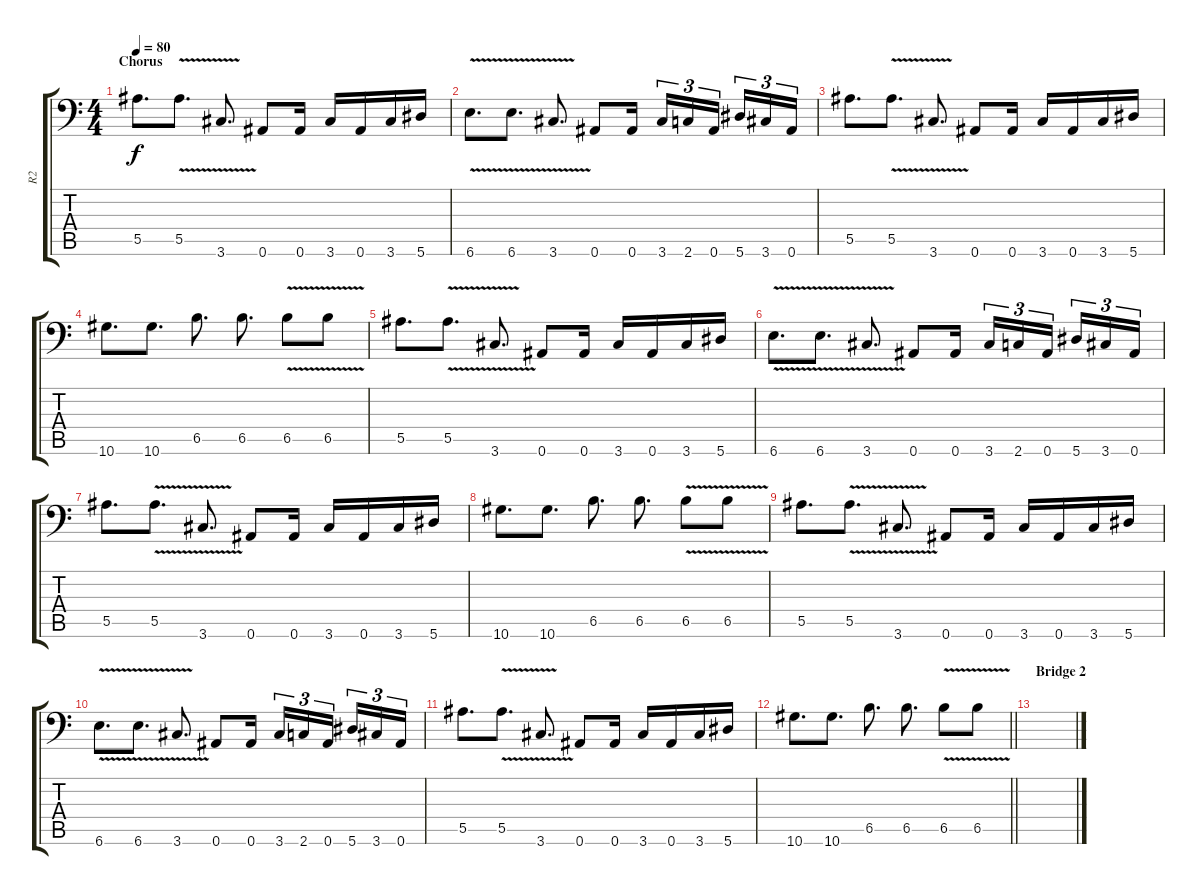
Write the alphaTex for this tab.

\track ("R2" "R2") {instrument distortionguitar}
\staff {score tabs}
\tuning (C4 G3 Eb3 Bb2 F2 Bb1) {hide}
\ts (4 4)
\section ("" "Chorus")
\tempo 80
\clef f4
\ks c
5.5.8{d dy f} 5.5{v}.8{d} 3.6{v}.8{d} 0.6.8 0.6.16 3.6.16 0.6.16 3.6.16 5.6.16 |
6.6{v}.8{d} 6.6{v}.8{d} 3.6{v}.8{d} 0.6.8 0.6.16 3.6.16{tu (3 2)} 2.6.16{tu (3 2)} 0.6.16{tu (3 2) beam splitsecondary} 5.6.16{tu (3 2)} 3.6.16{tu (3 2)} 0.6.16{tu (3 2)} |
5.5.8{d} 5.5{v}.8{d} 3.6{v}.8{d} 0.6.8 0.6.16 3.6.16 0.6.16 3.6.16 5.6.16 |
10.6.8{d} 10.6.8{d} 6.5.8{d} 6.5.8{d} 6.5{v}.8 6.5{v}.8 |
5.5.8{d} 5.5{v}.8{d} 3.6{v}.8{d} 0.6.8 0.6.16 3.6.16 0.6.16 3.6.16 5.6.16 |
6.6{v}.8{d} 6.6{v}.8{d} 3.6{v}.8{d} 0.6.8 0.6.16 3.6.16{tu (3 2)} 2.6.16{tu (3 2)} 0.6.16{tu (3 2) beam splitsecondary} 5.6.16{tu (3 2)} 3.6.16{tu (3 2)} 0.6.16{tu (3 2)} |
5.5.8{d} 5.5{v}.8{d} 3.6{v}.8{d} 0.6.8 0.6.16 3.6.16 0.6.16 3.6.16 5.6.16 |
10.6.8{d} 10.6.8{d} 6.5.8{d} 6.5.8{d} 6.5{v}.8 6.5{v}.8 |
5.5.8{d} 5.5{v}.8{d} 3.6{v}.8{d} 0.6.8 0.6.16 3.6.16 0.6.16 3.6.16 5.6.16 |
6.6{v}.8{d} 6.6{v}.8{d} 3.6{v}.8{d} 0.6.8 0.6.16 3.6.16{tu (3 2)} 2.6.16{tu (3 2)} 0.6.16{tu (3 2) beam splitsecondary} 5.6.16{tu (3 2)} 3.6.16{tu (3 2)} 0.6.16{tu (3 2)} |
5.5.8{d} 5.5{v}.8{d} 3.6{v}.8{d} 0.6.8 0.6.16 3.6.16 0.6.16 3.6.16 5.6.16 |
\barLineRight lightlight
10.6.8{d} 10.6.8{d} 6.5.8{d} 6.5.8{d} 6.5{v}.8 6.5{v}.8 |
\section ("" "Bridge 2")
